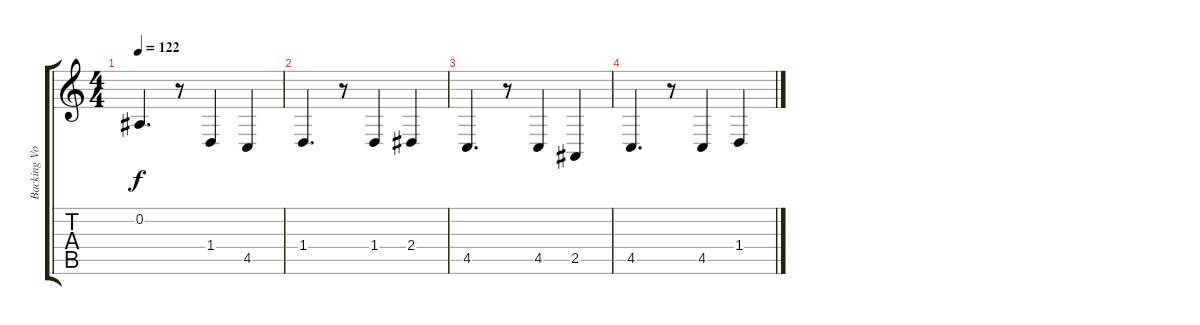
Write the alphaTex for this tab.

\track ("Backing Vocals [Mike Shinoda]" "Backing Vo") {instrument oboe}
\staff {score tabs}
\tuning (Eb4 Bb3 Gb3 Db3 Ab2 Db2) {hide}
\ts (4 4)
\tempo 122
\clef g2
\ks c
0.2.4{d dy f} r.8 1.4.4{volume 10} 4.5.4 |
1.4.4{d} r.8 1.4.4 2.4.4 |
4.5.4{d} r.8 4.5.4 2.5.4 |
4.5.4{d} r.8 4.5.4 1.4.4
